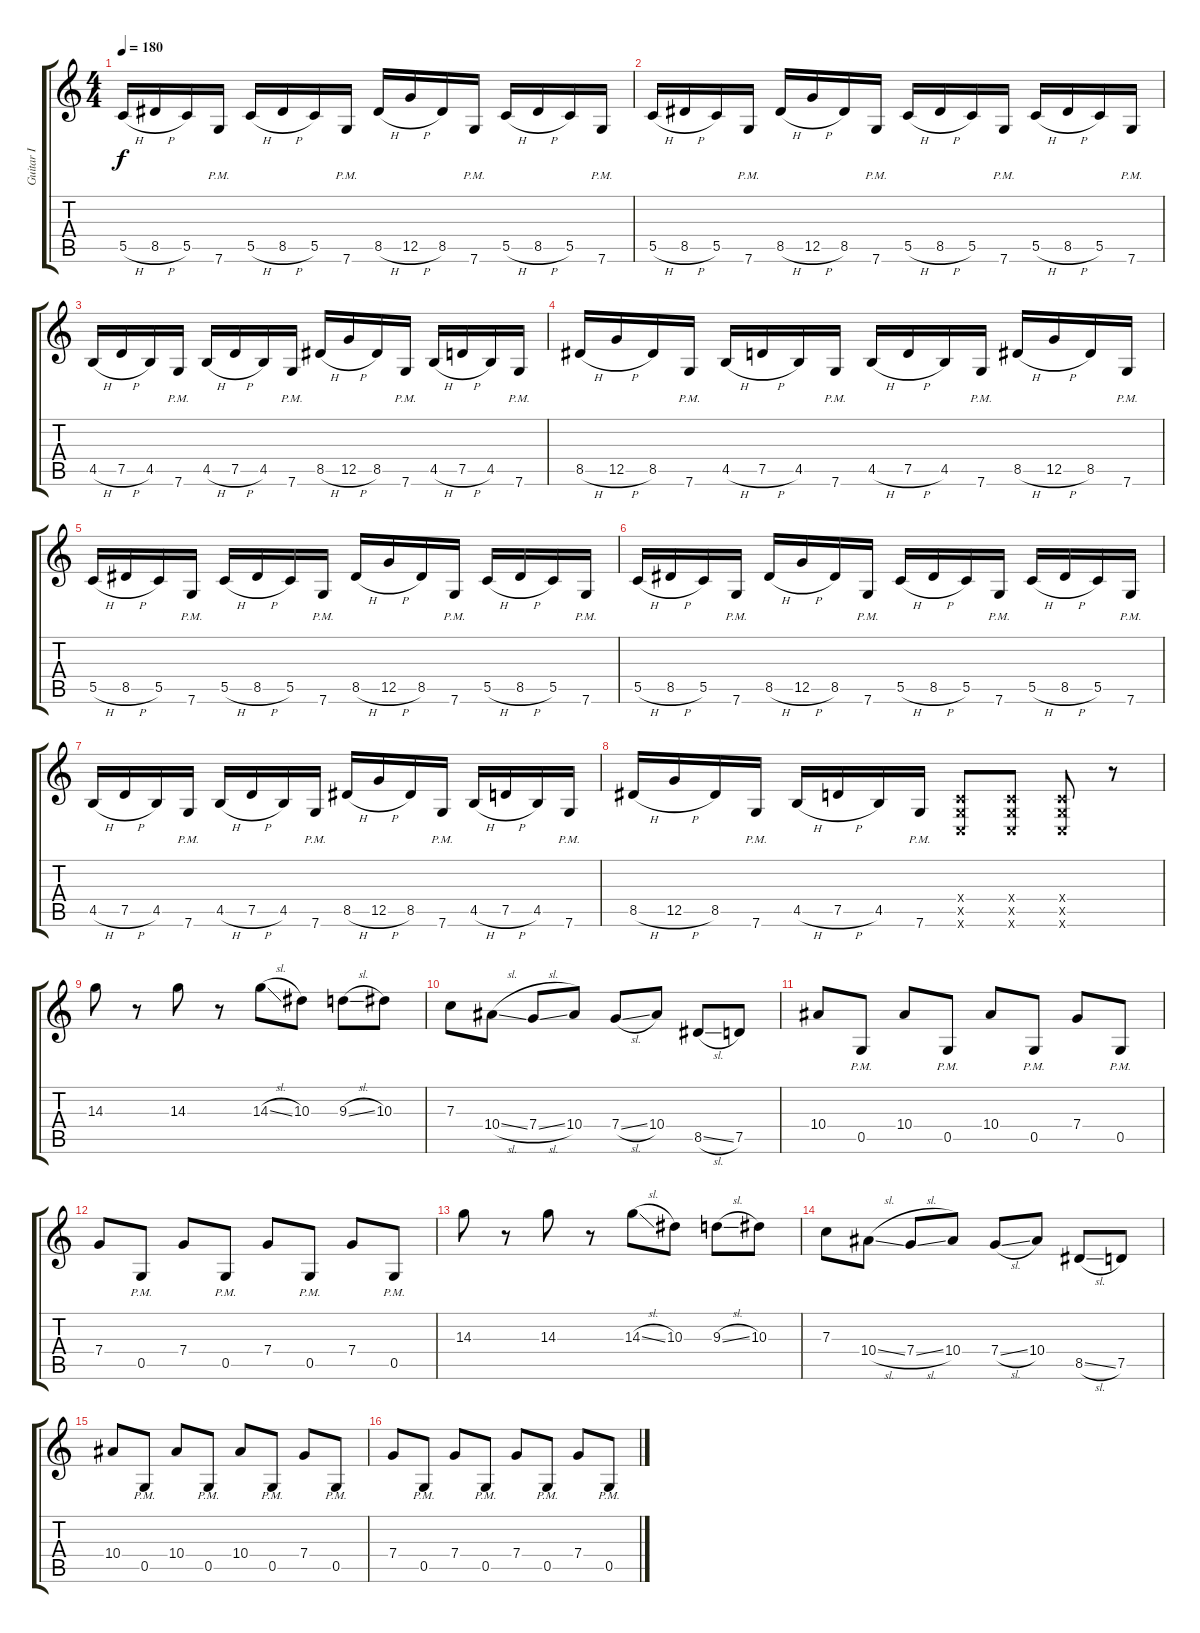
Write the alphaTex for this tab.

\track ("Guitar I" "Guitar I") {instrument distortionguitar}
\staff {score tabs}
\tuning (D4 A3 F3 C3 G2 C2) {hide}
\ts (4 4)
\tempo 180
\clef g2
\ks c
5.5{h}.16{dy f} 8.5{h}.16 5.5.16 7.6{pm}.16 5.5{h}.16 8.5{h}.16 5.5.16 7.6{pm}.16 8.5{h}.16 12.5{h}.16 8.5.16 7.6{pm}.16 5.5{h}.16 8.5{h}.16 5.5.16 7.6{pm}.16 |
5.5{h}.16 8.5{h}.16 5.5.16 7.6{pm}.16 8.5{h}.16 12.5{h}.16 8.5.16 7.6{pm}.16 5.5{h}.16 8.5{h}.16 5.5.16 7.6{pm}.16 5.5{h}.16 8.5{h}.16 5.5.16 7.6{pm}.16 |
4.5{h}.16 7.5{h}.16 4.5.16 7.6{pm}.16 4.5{h}.16 7.5{h}.16 4.5.16 7.6{pm}.16 8.5{h}.16 12.5{h}.16 8.5.16 7.6{pm}.16 4.5{h}.16 7.5{h}.16 4.5.16 7.6{pm}.16 |
8.5{h}.16 12.5{h}.16 8.5.16 7.6{pm}.16 4.5{h}.16 7.5{h}.16 4.5.16 7.6{pm}.16 4.5{h}.16 7.5{h}.16 4.5.16 7.6{pm}.16 8.5{h}.16 12.5{h}.16 8.5.16 7.6{pm}.16 |
5.5{h}.16 8.5{h}.16 5.5.16 7.6{pm}.16 5.5{h}.16 8.5{h}.16 5.5.16 7.6{pm}.16 8.5{h}.16 12.5{h}.16 8.5.16 7.6{pm}.16 5.5{h}.16 8.5{h}.16 5.5.16 7.6{pm}.16 |
5.5{h}.16 8.5{h}.16 5.5.16 7.6{pm}.16 8.5{h}.16 12.5{h}.16 8.5.16 7.6{pm}.16 5.5{h}.16 8.5{h}.16 5.5.16 7.6{pm}.16 5.5{h}.16 8.5{h}.16 5.5.16 7.6{pm}.16 |
4.5{h}.16 7.5{h}.16 4.5.16 7.6{pm}.16 4.5{h}.16 7.5{h}.16 4.5.16 7.6{pm}.16 8.5{h}.16 12.5{h}.16 8.5.16 7.6{pm}.16 4.5{h}.16 7.5{h}.16 4.5.16 7.6{pm}.16 |
8.5{h}.16 12.5{h}.16 8.5.16 7.6{pm}.16 4.5{h}.16 7.5{h}.16 4.5.16 7.6{pm}.16 (0.4{x} 0.5{x} 0.6{x}).8 (0.4{x} 0.5{x} 0.6{x}).8 (0.4{x} 0.5{x} 0.6{x}).8 r.8 |
14.3.8 r.8 14.3.8 r.8 14.3{sl}.8 10.3.8 9.3{sl}.8 10.3.8 |
7.3.8 10.4{sl}.8 7.4{sl}.8 10.4.8 7.4{sl}.8 10.4.8 8.5{sl}.8 7.5.8 |
10.4.8 0.5{pm}.8 10.4.8 0.5{pm}.8 10.4.8 0.5{pm}.8 7.4.8 0.5{pm}.8 |
7.4.8 0.5{pm}.8 7.4.8 0.5{pm}.8 7.4.8 0.5{pm}.8 7.4.8 0.5{pm}.8 |
14.3.8 r.8 14.3.8 r.8 14.3{sl}.8 10.3.8 9.3{sl}.8 10.3.8 |
7.3.8 10.4{sl}.8 7.4{sl}.8 10.4.8 7.4{sl}.8 10.4.8 8.5{sl}.8 7.5.8 |
10.4.8 0.5{pm}.8 10.4.8 0.5{pm}.8 10.4.8 0.5{pm}.8 7.4.8 0.5{pm}.8 |
7.4.8 0.5{pm}.8 7.4.8 0.5{pm}.8 7.4.8 0.5{pm}.8 7.4.8 0.5{pm}.8
